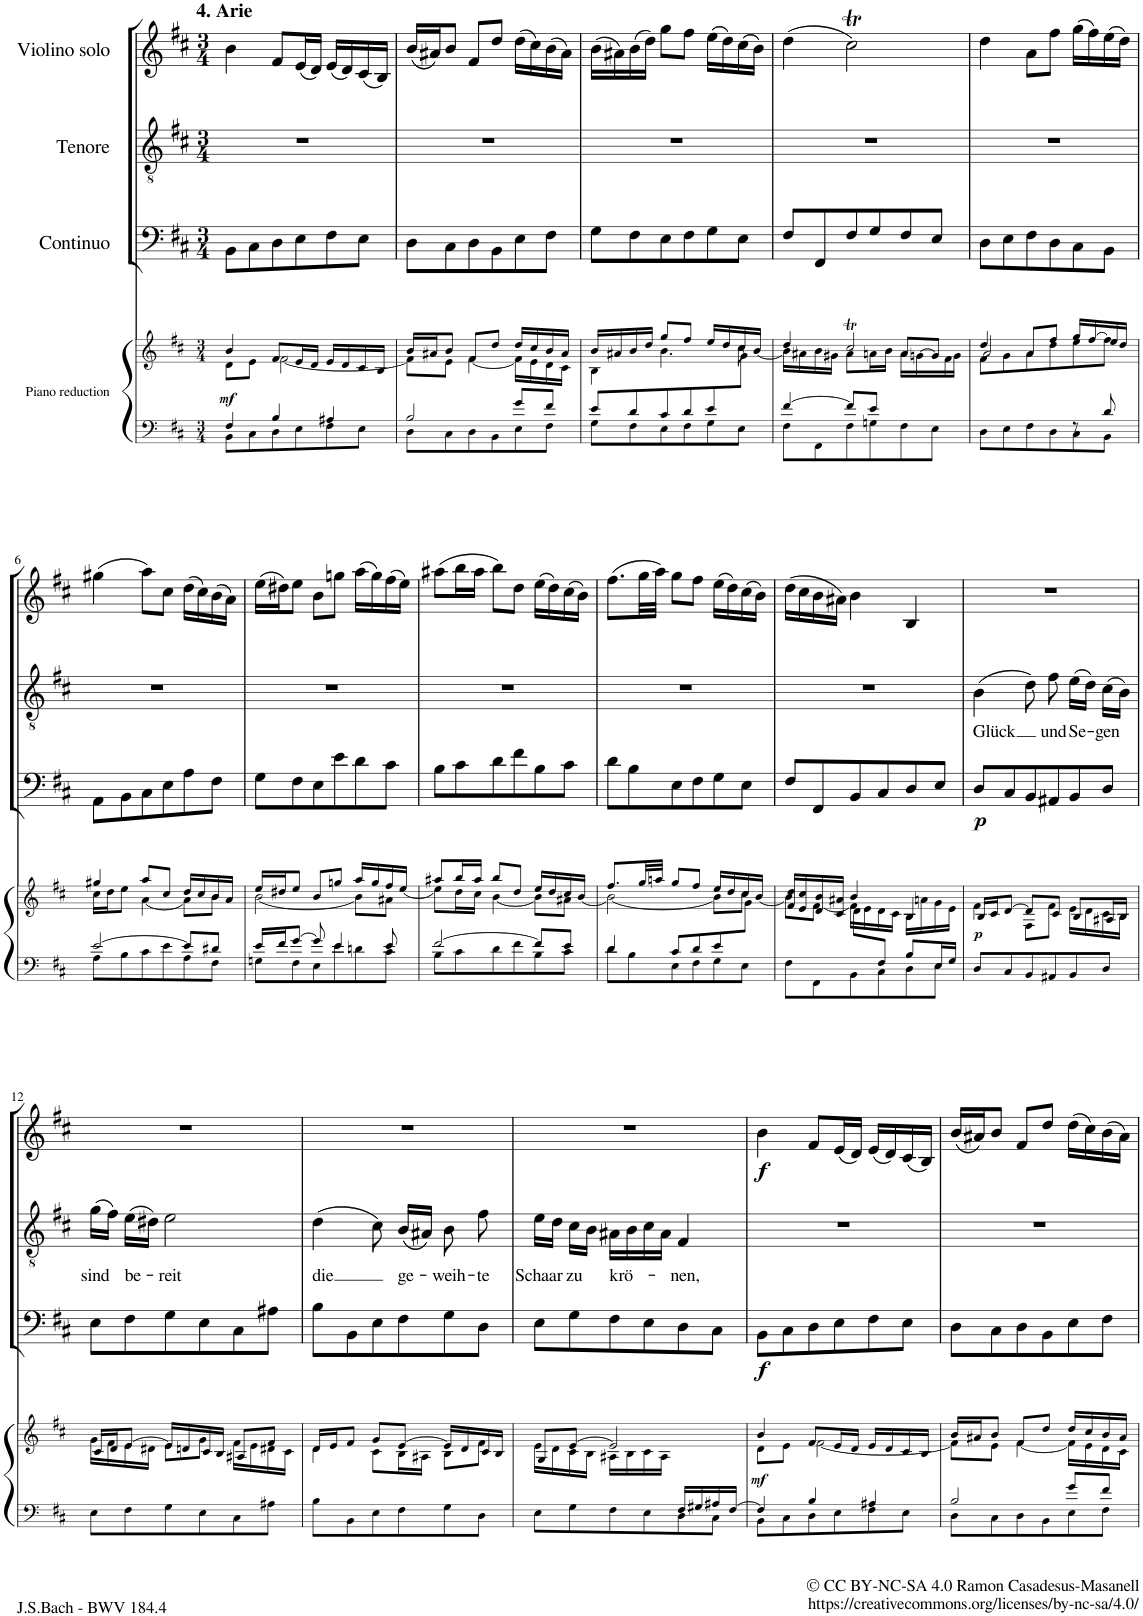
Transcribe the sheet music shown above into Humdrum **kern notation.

**kern	**kern	**dynam	**kern	**dynam	**kern	**text	**kern	**dynam
*part4	*part4	*part4	*part3	*part3	*part2	*part2	*part1	*part1
*staff5	*staff4	*staff4/5	*staff3	*staff3	*staff2	*staff2	*staff1	*staff1
*I"Piano reduction	*	*	*I"Continuo	*	*I"Tenore	*	*I"Violino solo	*
*I'Pno	*	*	*	*	*	*	*I'Vln	*
*stria5	*stria5	*	*	*	*	*	*	*
*clefF4	*clefG2	*	*clefF4	*	*clefGv2	*	*clefG2	*
*k[f#c#]	*k[f#c#]	*	*k[f#c#]	*	*k[f#c#]	*	*k[f#c#]	*
*M3/4	*M3/4	*	*M3/4	*	*M3/4	*	*M3/4	*
=1	=1	=1	=1	=1	=1	=1	=1	=1
*^	*^	*	*	*	*	*	*	*
!	!	!	!	!	!	!	!	!	!LO:TX:a:B:t=4. Arie	!
!	!	!	!	!LO:DY:b	!	!	!	!	!	!
4F#/	8BB\L	4b/	8d\L	mf	8BB\L	.	2.r	.	4b\	.
.	8C#\	.	8e\J	.	8C#\	.	.	.	.	.
4B/	8D\	8f#/L	[2f#\	.	8D\	.	.	.	8f#/L	.
.	8E\	16e/L	.	.	8E\	.	.	.	(16e/L	.
.	.	16d/JJ	.	.	.	.	.	.	16d/JJ)	.
4A#X/	8F#\	16e/LL	.	.	8F#\	.	.	.	(16e/LL	.
.	.	16d/	.	.	.	.	.	.	16d/)	.
.	8E\J	16c#/	.	.	8E\J	.	.	.	(16c#/	.
.	.	16B/JJ	.	.	.	.	.	.	16B/JJ)	.
=2	=2	=2	=2	=2	=2	=2	=2	=2	=2	=2
2B/	8D\L	16b/LL	8f#\L]	.	8D\L	.	2.r	.	(16b/LL	.
.	.	16a#X/J	.	.	.	.	.	.	16a#X/J)	.
.	8C#\	8b/J	8e\J	.	8C#\	.	.	.	8b/J	.
.	8D\	8f#/L	[4f#\	.	8D\	.	.	.	8f#/L	.
.	8BB\	8dd/J	.	.	8BB\	.	.	.	8dd/J	.
8g/L	8E\	16dd/LL	16f#\LL]	.	8E\	.	.	.	(16dd\LL	.
.	.	16cc#/	16e\	.	.	.	.	.	16cc#\)	.
8f#/J	8F#\J	16b/	16d\	.	8F#\J	.	.	.	(16b\	.
.	.	16a#/JJ	16c#\JJ	.	.	.	.	.	16a#\JJ)	.
=3	=3	=3	=3	=3	=3	=3	=3	=3	=3	=3
*	*	*	*^	*	*	*	*	*	*	*
8e/L	8G\L	16b/LL	4B\	8ryy	.	8G\L	.	2.r	.	(16b\LL	.
.	.	16a#X/	.	.	.	.	.	.	.	16a#X\)	.
*	*	*	*v	*v	*	*	*	*	*	*	*
8d/	8F#\	16b/	.	.	8F#\	.	.	.	(16b\	.
.	.	16dd/JJ	.	.	.	.	.	.	16dd\JJ)	.
8c#/	8E\	8gg/L	4.b\	.	8E\	.	.	.	8gg\L	.
8d/	8F#\	8ff#/J	.	.	8F#\	.	.	.	8ff#\J	.
8e/	8G\	16ee/LL	.	.	8G\	.	.	.	(16ee\LL	.
.	.	16dd/	.	.	.	.	.	.	16dd\)	.
*	*	*	*^	*	*	*	*	*	*	*
8ryy	8E\J	16cc#/	8cc#\	8g\J	.	8E\J	.	.	.	(16cc#\	.
.	.	[<16b/JJ	.	.	.	.	.	.	.	16b\JJ)	.
=4	=4	=4	=4	=4	=4	=4	=4	=4	=4	=4	=4
[4f#/	8F#\L	4dd/	16b\LL]	2ryy	.	8F#/L	.	2.r	.	(4dd\	.
.	.	.	16a#X\	.	.	.	.	.	.	.	.
.	8FF#\	.	16b\	.	.	8FF#/	.	.	.	.	.
.	.	.	16g#X\JJ	.	.	.	.	.	.	.	.
8f#/L]	8F#\	2cc#t/	8a#\L	.	.	8F#/	.	.	.	2cc#t\)	.
8e/J	8Gn\	.	16an\L	.	.	8G/	.	.	.	.	.
.	.	.	16b\JJ	.	.	.	.	.	.	.	.
4ryy	8F#\	.	16a\LL	8a/L	.	8F#/	.	.	.	.	.
.	.	.	[>16gn\	.	.	.	.	.	.	.	.
.	8E\J	.	16f#\	8g/J]	.	8E/J	.	.	.	.	.
.	.	.	16g\JJ	.	.	.	.	.	.	.	.
=5	=5	=5	=5	=5	=5	=5	=5	=5	=5	=5	=5
8ryy	8D\L	4dd/	8f#\L	2a/	.	8D\L	.	2.r	.	4dd\	.
.	8E\	.	8g\	.	.	8E\	.	.	.	.	.
.	8F#\	8a/L	8a\	.	.	8F#\	.	.	.	8a\L	.
.	8D\	8ff#/J	8dd\	.	.	8D\	.	.	.	8ff#\J	.
.	8C#\	16gg/LL	8ee\	8r	.	8C#\	.	.	.	(16gg\LL	.
.	.	[16ff#/	.	.	.	.	.	.	.	16ff#\)	.
8d/	8BB\J	16ee/	8ff#\J]	8ryy	.	8BB\J	.	.	.	(16ee\	.
.	.	16dd/JJ	.	.	.	.	.	.	.	16dd\JJ)	.
*	*	*	*v	*v	*	*	*	*	*	*	*
!!LO:LB:g=z
=6	=6	=6	=6	=6	=6	=6	=6	=6	=6	=6
[2e/	8A\L	4gg#X/	16cc#\LL	.	8AA\L	.	2.r	.	(4gg#X\	.
.	.	.	16dd\J	.	.	.	.	.	.	.
.	8B\	.	8ee\J	.	8BB\	.	.	.	.	.
.	8c#\	8aa/L	[4a\	.	8C#\	.	.	.	8aa\L)	.
.	8e\	8cc#/J	.	.	8E\	.	.	.	8cc#\J	.
8e/L]	8A\	16dd/LL	8a\L]	.	8A\	.	.	.	(16dd\LL	.
.	.	16cc#/	.	.	.	.	.	.	16cc#\)	.
8d#X/J	8F#\J	16b/	8b\J	.	8F#\J	.	.	.	(16b\	.
.	.	16a/JJ	.	.	.	.	.	.	16a\JJ)	.
=7	=7	=7	=7	=7	=7	=7	=7	=7	=7	=7
16e/LL	8Gn\L	16ee/LL	[2b\	.	8G\L	.	2.r	.	(16ee\LL	.
16f#/J	.	16dd#X/J	.	.	.	.	.	.	16dd#X\J)	.
[8g/J	8F#\	8ee/J	.	.	8F#\	.	.	.	8ee\J	.
8g/]	8E\	8b/L	.	.	8E\	.	.	.	8b\L	.
4e/	8e\	8ggn/J	.	.	8e\	.	.	.	8ggn\J	.
.	8dn\	16aa/LL	8b\L]	.	8d\	.	.	.	(16aa\LL	.
.	.	16gg/	.	.	.	.	.	.	16gg\)	.
8e/	8c#\J	16ff#/	8a#X\J	.	8c#\J	.	.	.	(16ff#\	.
.	.	[<16ee/JJ	.	.	.	.	.	.	16ee\JJ)	.
=8	=8	=8	=8	=8	=8	=8	=8	=8	=8	=8
[2f#/	8B\L	8aa#X/L	8ee\L]	.	8B\L	.	2.r	.	(8aa#X\L	.
.	8c#\	16bb/L	16dd\L	.	8c#\	.	.	.	16bb\L	.
.	.	16aa#/JJ	16cc#\JJ	.	.	.	.	.	16aa#\JJ	.
.	8d\	8bb/L	[4b\	.	8d\	.	.	.	8bb\L)	.
.	8f#\	8dd/J	.	.	8f#\	.	.	.	8dd\J	.
8f#/L]	8B\	16ee/LL	8b\L]	.	8B\	.	.	.	(16ee\LL	.
.	.	16dd/	.	.	.	.	.	.	16dd\)	.
8e/J	8c#\J	16cc#/	8a#X\J	.	8c#\J	.	.	.	(16cc#\	.
.	.	[<16b/JJ	.	.	.	.	.	.	16b\JJ)	.
=9	=9	=9	=9	=9	=9	=9	=9	=9	=9	=9
*	*	*	*^	*	*	*	*	*	*	*
4d/	8d\L	8.ff#/L	2b\_	8ryy	.	8d\L	.	2.r	.	(8.ff#\L	.
*	*	*	*v	*v	*	*	*	*	*	*	*
.	8B\	.	.	.	8B\	.	.	.	.	.
.	.	32gg/LL	.	.	.	.	.	.	32gg\LL	.
.	.	32aan/JJJ	.	.	.	.	.	.	32aa\JJJ)	.
8c#/L	8E\	8gg/L	.	.	8E\	.	.	.	8gg\L	.
8d/	8F#\	8ff#/J	.	.	8F#\	.	.	.	8ff#\J	.
8e/	8G\	16ee/LL	8b\L]	.	8G\	.	.	.	(16ee\LL	.
.	.	16dd/	.	.	.	.	.	.	16dd\)	.
*	*	*	*^	*	*	*	*	*	*	*
8ryy	8E\J	16cc#/	8cc#\J	8g\J	.	8E\J	.	.	.	(16cc#\	.
.	.	[<16b/JJ	.	.	.	.	.	.	.	16b\JJ)	.
=10	=10	=10	=10	=10	=10	=10	=10	=10	=10	=10	=10
4ryy	8F#\L	16f#/ 16dd/LL	8b\L]	4ryy	.	8F#/L	.	2.r	.	(16dd\LL	.
.	.	16e/ 16cc#/	.	.	.	.	.	.	.	16cc#\	.
.	8FF#\	16d/ 16b/	[8f#\J	.	.	8FF#/	.	.	.	16b\	.
.	.	16c#/ 16a#X/JJ	.	.	.	.	.	.	.	16a#X\JJ)	.
8ryy	8BB\	4b/	16f#\LL]	8d\L	.	8BB/	.	.	.	4b\	.
.	.	.	16e\	.	.	.	.	.	.	.	.
8F#/J	8C#\	.	16d\	4.ryy	.	8C#/	.	.	.	.	.
.	.	.	16c#\JJ	.	.	.	.	.	.	.	.
8B/L	8D\	4B/	16B\LL	.	.	8D/	.	.	.	4B/	.
.	.	.	16an\	.	.	.	.	.	.	.	.
16E/L	8E\J	.	16g\	.	.	8E/J	.	.	.	.	.
16G/JJ	.	.	16e\JJ	.	.	.	.	.	.	.	.
*v	*v	*	*	*	*	*	*	*	*	*	*
*	*	*v	*v	*	*	*	*	*	*	*
=11	=11	=11	=11	=11	=11	=11	=11	=11	=11
!	!	!	!LO:DY:b	!	!LO:DY:b	!	!LO:LY:b	!	!
8D/L	16B/LL	4f#\	p	8D/L	p	(4B\	Glück	2.r	.
.	16c#/J	.	.	.	.	.	.	.	.
8C#/	[8d/J	.	.	8C#/	.	.	.	.	.
8BB/	8d/L]	8F#\L	.	8BB/	.	8d\)	.	.	.
!	!	!	!	!	!	!	!LO:LY:b	!	!
8AA#X/	8c#/J	8f#\J	.	8AA#X/	.	8f#\	und	.	.
!	!	!	!	!	!	!	!LO:LY:b	!	!
8BB/	8B/L	16e\LL	.	8BB/	.	(16e\LL	Se-	.	.
.	.	16d\	.	.	.	16d\JJ)	.	.	.
!	!	!	!	!	!	!	!LO:LY:b	!	!
8D/J	16A#X/L	16c#\	.	8D/J	.	(16c#\LL	-gen	.	.
.	16B/JJ	16B\JJ	.	.	.	16B\JJ)	.	.	.
!!LO:LB:g=z
=12	=12	=12	=12	=12	=12	=12	=12	=12	=12
!	!	!	!	!	!	!	!LO:LY:b	!	!
8E\L	16c#/LL	16g\LL	.	8E\L	.	(16g\LL	sind	2.r	.
.	16d/J	16f#\	.	.	.	16f#\JJ)	.	.	.
!	!	!	!	!	!	!	!LO:LY:b	!	!
8F#\	[8e/J	16e\	.	8F#\	.	(16e\LL	be-	.	.
.	.	16d#X\JJ	.	.	.	16d#X\JJ)	.	.	.
!	!	!	!	!	!	!	!LO:LY:b	!	!
8G\	16e/LL]	8e\L	.	8G\	.	2e\	-reit	.	.
.	16dn/	.	.	.	.	.	.	.	.
8E\	16c#/	8g\J	.	8E\	.	.	.	.	.
.	16B/JJ	.	.	.	.	.	.	.	.
8C#\	8A#X/L	16f#\LL	.	8C#\	.	.	.	.	.
.	.	16e\	.	.	.	.	.	.	.
8A#X\J	8f#/J	16d#X\	.	8A#X\J	.	.	.	.	.
.	.	16c#\JJ	.	.	.	.	.	.	.
=13	=13	=13	=13	=13	=13	=13	=13	=13	=13
!	!	!	!	!	!	!	!LO:LY:b	!	!
8B\L	16d/LL	4d\	.	8B\L	.	(4d\	die	2.r	.
.	16e/J	.	.	.	.	.	.	.	.
8BB\	8f#/J	.	.	8BB\	.	.	.	.	.
8E\	8g/L	8c#\L	.	8E\	.	8c#\)	.	.	.
!	!	!	!	!	!	!	!LO:LY:b	!	!
8F#\	[8e/J	16B\L	.	8F#\	.	(16B/LL	ge-	.	.
.	.	16A#X\JJ	.	.	.	16A#X/JJ)	.	.	.
!	!	!	!	!	!	!	!LO:LY:b	!	!
8G\	16e/LL]	8B\L	.	8G\	.	8B\	-weih-	.	.
.	16d/	.	.	.	.	.	.	.	.
!	!	!	!	!	!	!	!LO:LY:b	!	!
8D\J	16c#/	8f#\J	.	8D\J	.	8f#\	-te	.	.
.	16B/JJ	.	.	.	.	.	.	.	.
=14	=14	=14	=14	=14	=14	=14	=14	=14	=14
*^	*	*	*	*	*	*	*	*	*
!	!	!	!	!	!	!	!	!LO:LY:b	!	!
2ryy	8E\L	8G/L	16e\LL	.	8E\L	.	16e\LL	Schaar	2.r	.
.	.	.	16d\	.	.	.	16d\JJ	.	.	.
!	!	!	!	!	!	!	!	!LO:LY:b	!	!
.	8G\	[8e/J	16c#\	.	8G\	.	16c#\LL	zu	.	.
.	.	.	16B\JJ	.	.	.	16B\JJ	.	.	.
!	!	!	!	!	!	!	!	!LO:LY:b	!	!
.	8F#\	2e/]	16A#X\LL	.	8F#\	.	16A#X\LL	krö-	.	.
.	.	.	16B\	.	.	.	16B\	.	.	.
.	8E\	.	16c#\	.	8E\	.	16c#\	.	.	.
.	.	.	16A#\JJ	.	.	.	16A#\JJ	.	.	.
!	!	!	!	!	!	!	!	!LO:LY:b	!	!
16F#/LL	8D\	.	4ryy	.	8D\	.	4F#/	-nen,	.	.
16G#X/	.	.	.	.	.	.	.	.	.	.
16A#X/	8C#\J	.	.	.	8C#\J	.	.	.	.	.
[16F#/JJ	.	.	.	.	.	.	.	.	.	.
=15	=15	=15	=15	=15	=15	=15	=15	=15	=15	=15
!	!	!	!	!LO:DY:b	!	!LO:DY:b	!	!	!	!LO:DY:b
4F#/]	8BB\L	4b/	8d\L	mf	8BB\L	f	2.r	.	4b\	f
.	8C#\	.	8e\J	.	8C#\	.	.	.	.	.
4B/	8D\	8f#/L	[2f#\	.	8D\	.	.	.	8f#/L	.
.	8E\	16e/L	.	.	8E\	.	.	.	(16e/L	.
.	.	16d/JJ	.	.	.	.	.	.	16d/JJ)	.
4A#X/	8F#\	16e/LL	.	.	8F#\	.	.	.	(16e/LL	.
.	.	16d/	.	.	.	.	.	.	16d/)	.
.	8E\J	16c#/	.	.	8E\J	.	.	.	(16c#/	.
.	.	16B/JJ	.	.	.	.	.	.	16B/JJ)	.
=16	=16	=16	=16	=16	=16	=16	=16	=16	=16	=16
2B/	8D\L	16b/LL	8f#\L]	.	8D\L	.	2.r	.	(16b/LL	.
.	.	16a#X/J	.	.	.	.	.	.	16a#X/J)	.
.	8C#\	8b/J	8e\J	.	8C#\	.	.	.	8b/J	.
.	8D\	8f#/L	[4f#\	.	8D\	.	.	.	8f#/L	.
.	8BB\	8dd/J	.	.	8BB\	.	.	.	8dd/J	.
8g/L	8E\	16dd/LL	16f#\LL]	.	8E\	.	.	.	(16dd\LL	.
.	.	16cc#/	16e\	.	.	.	.	.	16cc#\)	.
8f#/J	8F#\J	16b/	16d\	.	8F#\J	.	.	.	(16b\	.
.	.	16a#/JJ	16c#\JJ	.	.	.	.	.	16a#\JJ)	.
*v	*v	*	*	*	*	*	*	*	*	*
*	*v	*v	*	*	*	*	*	*	*
=	=	=	=	=	=	=	=	=
*-	*-	*-	*-	*-	*-	*-	*-	*-
